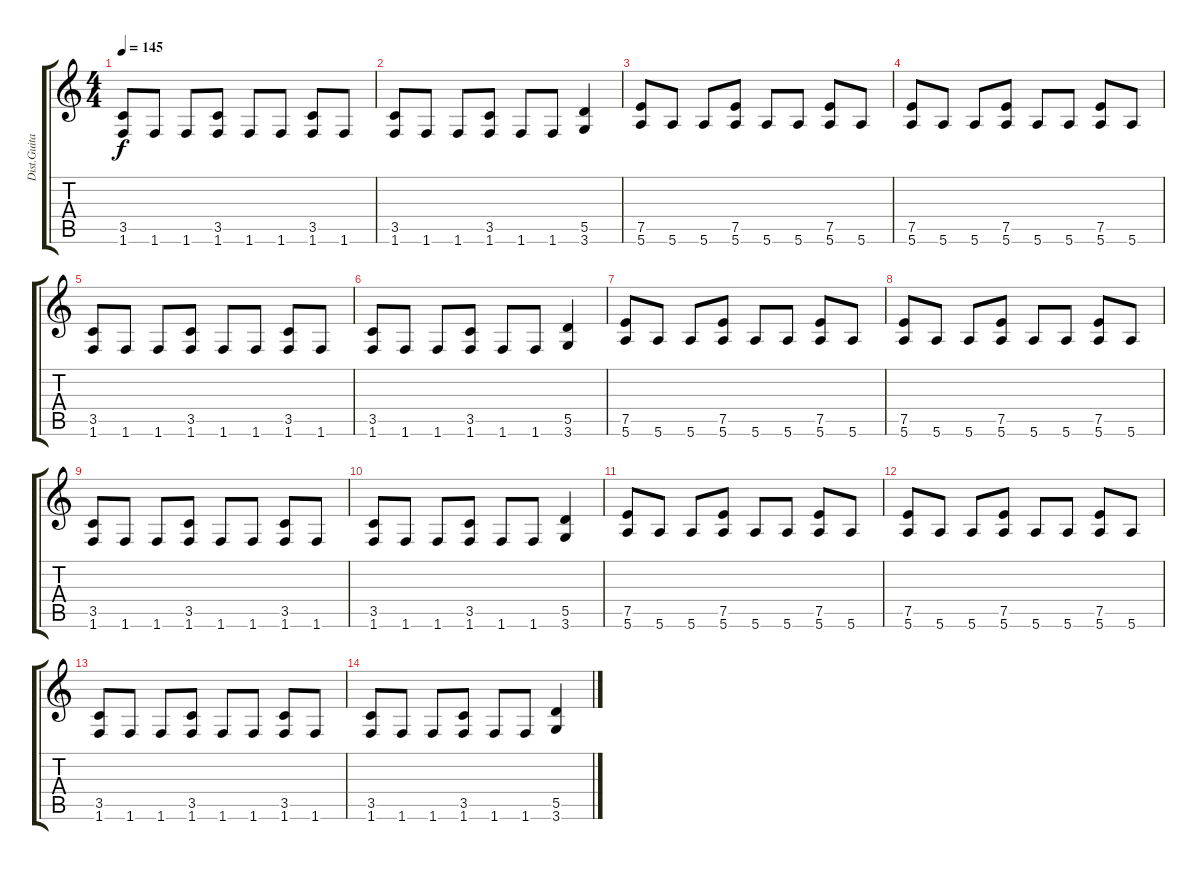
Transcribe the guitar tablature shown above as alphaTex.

\track ("Dist.Guitar" "Dist.Guita") {instrument distortionguitar}
\staff {score tabs}
\tuning (E4 B3 G3 D3 A2 E2) {hide}
\ts (4 4)
\tempo 145
\clef g2
\ks c
(3.5 1.6).8{dy f} 1.6.8 1.6.8 (3.5 1.6).8 1.6.8 1.6.8 (3.5 1.6).8 1.6.8 |
(3.5 1.6).8 1.6.8 1.6.8 (3.5 1.6).8 1.6.8 1.6.8 (5.5 3.6).4 |
(7.5 5.6).8 5.6.8 5.6.8 (7.5 5.6).8 5.6.8 5.6.8 (7.5 5.6).8 5.6.8 |
(7.5 5.6).8 5.6.8 5.6.8 (7.5 5.6).8 5.6.8 5.6.8 (7.5 5.6).8 5.6.8 |
(3.5 1.6).8 1.6.8 1.6.8 (3.5 1.6).8 1.6.8 1.6.8 (3.5 1.6).8 1.6.8 |
(3.5 1.6).8 1.6.8 1.6.8 (3.5 1.6).8 1.6.8 1.6.8 (5.5 3.6).4 |
(7.5 5.6).8 5.6.8 5.6.8 (7.5 5.6).8 5.6.8 5.6.8 (7.5 5.6).8 5.6.8 |
(7.5 5.6).8 5.6.8 5.6.8 (7.5 5.6).8 5.6.8 5.6.8 (7.5 5.6).8 5.6.8 |
(3.5 1.6).8 1.6.8 1.6.8 (3.5 1.6).8 1.6.8 1.6.8 (3.5 1.6).8 1.6.8 |
(3.5 1.6).8 1.6.8 1.6.8 (3.5 1.6).8 1.6.8 1.6.8 (5.5 3.6).4 |
(7.5 5.6).8 5.6.8 5.6.8 (7.5 5.6).8 5.6.8 5.6.8 (7.5 5.6).8 5.6.8 |
(7.5 5.6).8 5.6.8 5.6.8 (7.5 5.6).8 5.6.8 5.6.8 (7.5 5.6).8 5.6.8 |
(3.5 1.6).8 1.6.8 1.6.8 (3.5 1.6).8 1.6.8 1.6.8 (3.5 1.6).8 1.6.8 |
(3.5 1.6).8 1.6.8 1.6.8 (3.5 1.6).8 1.6.8 1.6.8 (5.5 3.6).4
